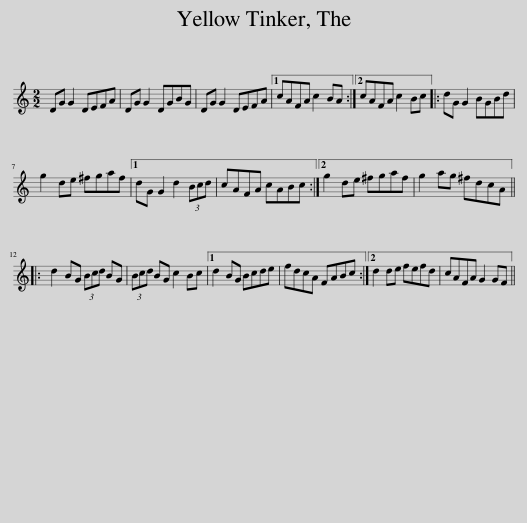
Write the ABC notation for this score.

X:1
L:1/8
M:2/2
I:linebreak $
K:C
V:1 treble
V:1
 DG G2 DEFA | DG G2 DGBG | DG G2 DEFA |1 cAFA c2 BA :|2 cAFA c2 Bc |: %5
 dG G2 BGBd |$ g2 de ^fgaf |1 dG G2 d2 (3Bcd | cAFA cABc :|2 g2 de ^fgaf | %10
 g2 ag ^fdcA |:$ d2 BG (3Bcd BG | (3Bcd BG c2 Bc |1 d2 BG Bcde | fdcA FABc :|2 %15
 d2 de fefd | cAFA G2 GF || %17
